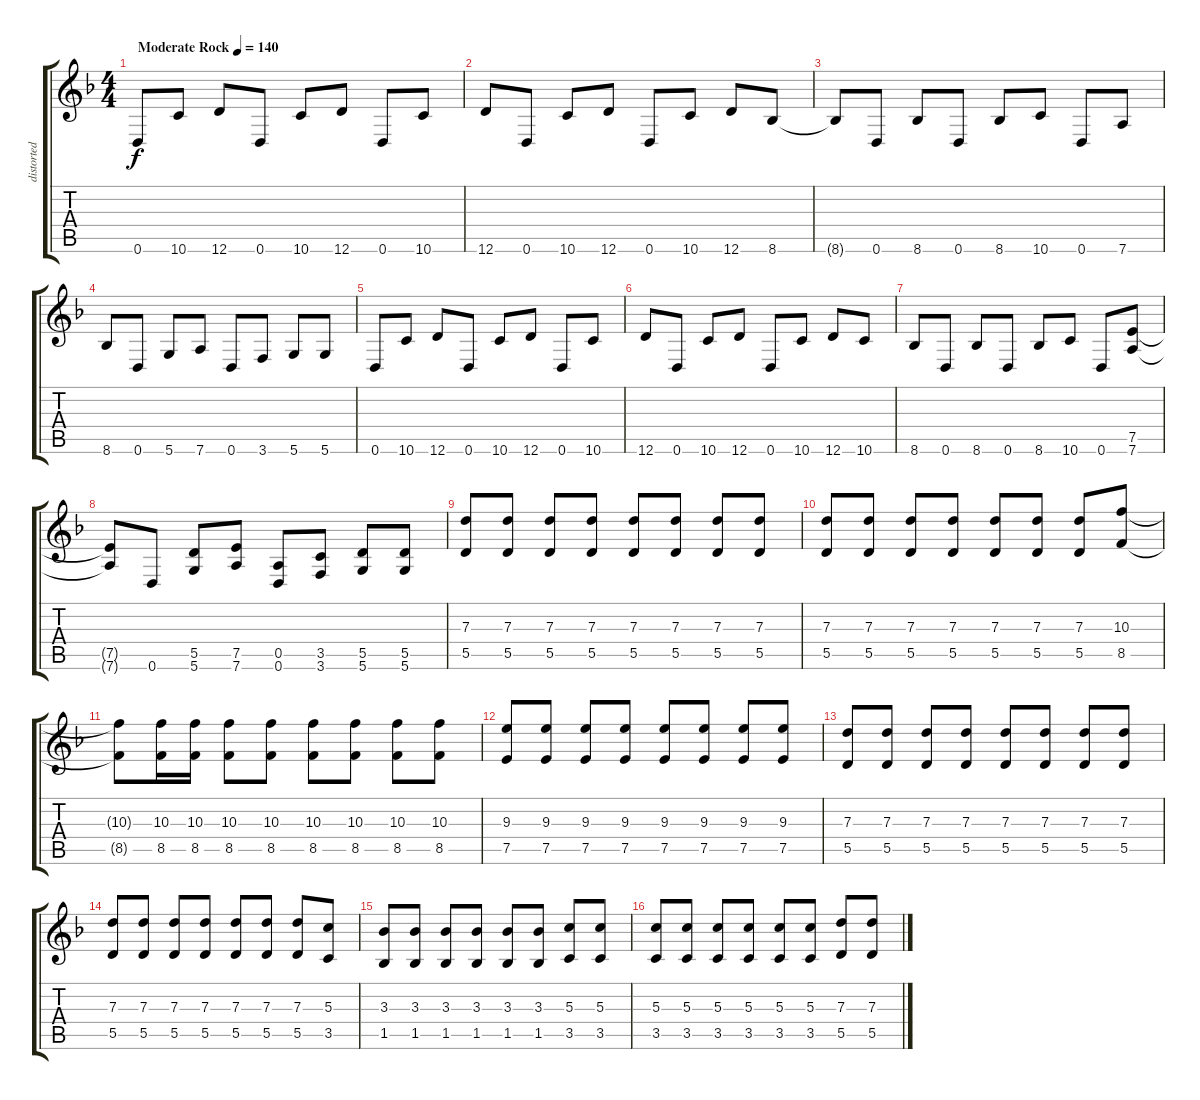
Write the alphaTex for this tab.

\track ("distorted guitar" "distorted ") {instrument distortionguitar}
\staff {score tabs}
\tuning (E4 B3 G3 D3 A2 D2) {hide}
\ts (4 4)
\tempo (140 "Moderate Rock")
\clef g2
\ks f
0.6.8{dy f instrument distortionguitar} 10.6.8 12.6.8 0.6.8 10.6.8 12.6.8 0.6.8 10.6.8 |
12.6.8 0.6.8 10.6.8 12.6.8 0.6.8 10.6.8 12.6.8 8.6.8 |
8.6{t}.8 0.6.8 8.6.8 0.6.8 8.6.8 10.6.8 0.6.8 7.6.8 |
8.6.8 0.6.8 5.6.8 7.6.8 0.6.8 3.6.8 5.6.8 5.6.8 |
0.6.8 10.6.8 12.6.8 0.6.8 10.6.8 12.6.8 0.6.8 10.6.8 |
12.6.8 0.6.8 10.6.8 12.6.8 0.6.8 10.6.8 12.6.8 10.6.8 |
8.6.8 0.6.8 8.6.8 0.6.8 8.6.8 10.6.8 0.6.8 (7.5 7.6).8 |
(7.5{t} 7.6{t}).8 0.6.8 (5.5 5.6).8 (7.5 7.6).8 (0.5 0.6).8 (3.5 3.6).8 (5.5 5.6).8 (5.5 5.6).8 |
(7.3 5.5).8 (7.3 5.5).8 (7.3 5.5).8 (7.3 5.5).8 (7.3 5.5).8 (7.3 5.5).8 (7.3 5.5).8 (7.3 5.5).8 |
(7.3 5.5).8 (7.3 5.5).8 (7.3 5.5).8 (7.3 5.5).8 (7.3 5.5).8 (7.3 5.5).8 (7.3 5.5).8 (10.3 8.5).8 |
(10.3{t} 8.5{t}).8 (10.3 8.5).16 (10.3 8.5).16 (10.3 8.5).8 (10.3 8.5).8 (10.3 8.5).8 (10.3 8.5).8 (10.3 8.5).8 (10.3 8.5).8 |
(9.3 7.5).8 (9.3 7.5).8 (9.3 7.5).8 (9.3 7.5).8 (9.3 7.5).8 (9.3 7.5).8 (9.3 7.5).8 (9.3 7.5).8 |
(7.3 5.5).8 (7.3 5.5).8 (7.3 5.5).8 (7.3 5.5).8 (7.3 5.5).8 (7.3 5.5).8 (7.3 5.5).8 (7.3 5.5).8 |
(7.3 5.5).8 (7.3 5.5).8 (7.3 5.5).8 (7.3 5.5).8 (7.3 5.5).8 (7.3 5.5).8 (7.3 5.5).8 (5.3 3.5).8 |
(3.3 1.5).8 (3.3 1.5).8 (3.3 1.5).8 (3.3 1.5).8 (3.3 1.5).8 (3.3 1.5).8 (5.3 3.5).8 (5.3 3.5).8 |
(5.3 3.5).8 (5.3 3.5).8 (5.3 3.5).8 (5.3 3.5).8 (5.3 3.5).8 (5.3 3.5).8 (7.3 5.5).8 (7.3 5.5).8
